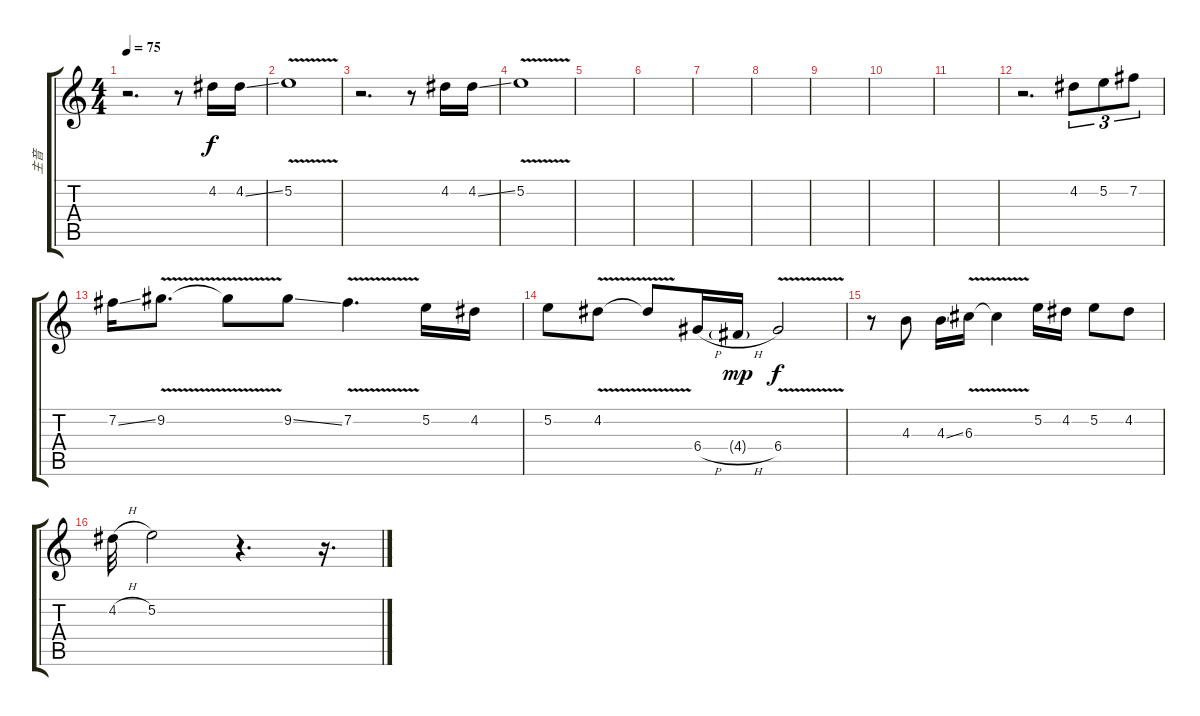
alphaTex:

\track ("主音" "主音") {instrument distortionguitar}
\staff {score tabs}
\tuning (E4 B3 G3 D3 A2 E2) {hide}
\ts (4 4)
\tempo 75
\clef g2
\ks c
r.2{d dy f} r.8 4.2.16 4.2{ss}.16 |
5.2{v}.1 |
r.2{d} r.8 4.2.16 4.2{ss}.16 |
5.2{v}.1 |
|
|
|
|
|
|
|
r.2{d} 4.2.8{tu (3 2)} 5.2.8{tu (3 2)} 7.2.8{tu (3 2)} |
7.2{ss}.16 9.2{v}.8{d} 9.2{t}.8 9.2{ss}.8 7.2{v}.4{d} 5.2.16 4.2.16 |
5.2.8 4.2{v}.8 4.2{t}.8 6.4{h}.16 4.4{h g}.16{dy mp} 6.4{v}.2{dy f} |
r.8 4.3.8 4.3{ss}.16 6.3{v}.16 6.3{t}.4 5.2.16 4.2.16 5.2.8 4.2.8 |
4.2{h}.32 5.2.2 r.4{d} r.16{d}
